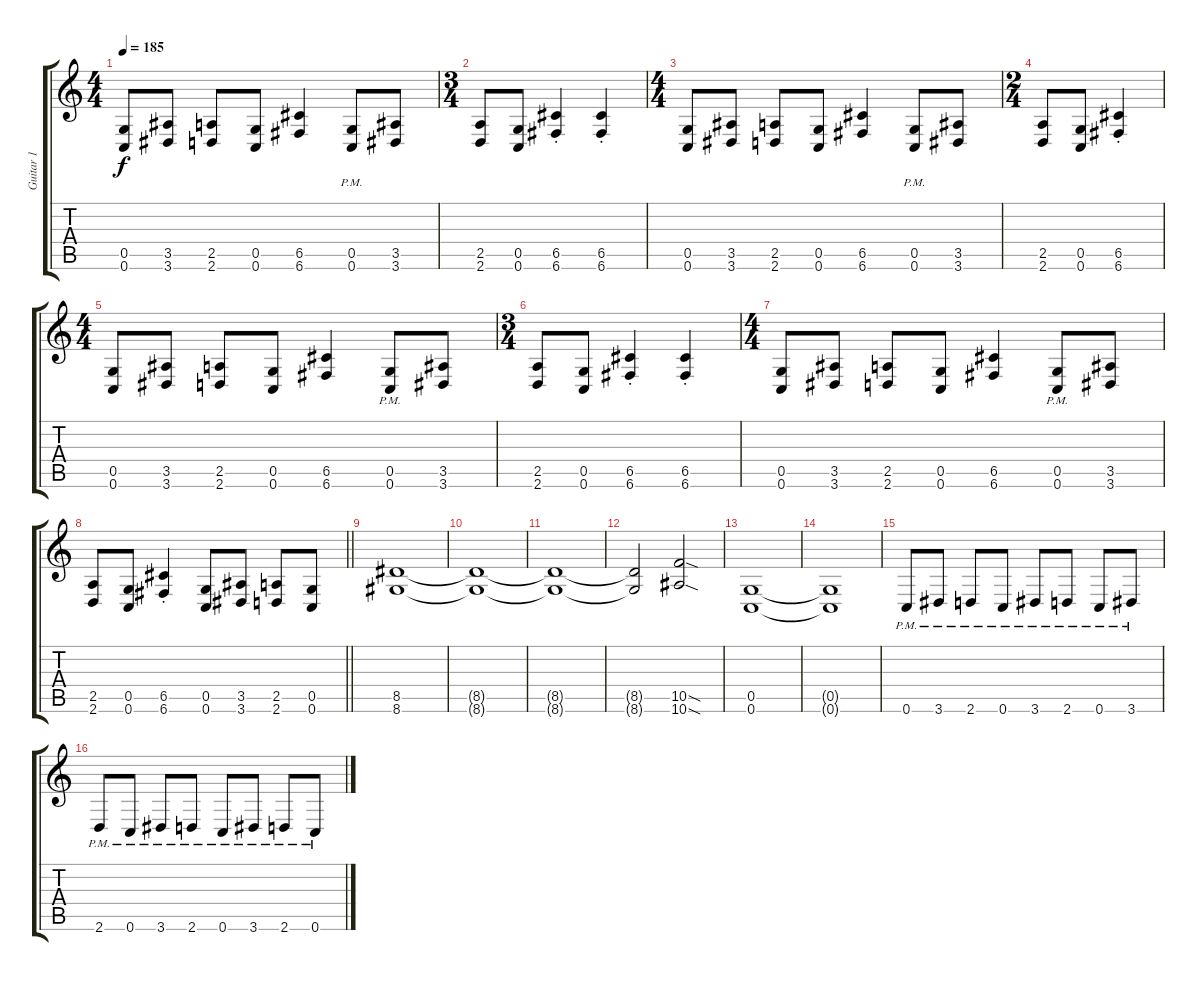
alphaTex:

\track ("Guitar 1" "Guitar 1") {instrument distortionguitar}
\staff {score tabs}
\tuning (D4 A3 F3 C3 G2 C2) {hide}
\ts (4 4)
\tempo 185
\clef g2
\ks c
(0.5 0.6).8{dy f} (3.5 3.6).8 (2.5 2.6).8 (0.5 0.6).8 (6.5 6.6).4 (0.5{pm} 0.6{pm}).8 (3.5 3.6).8 |
\ts (3 4)
(2.5 2.6).8 (0.5 0.6).8 (6.5{st} 6.6{st}).4 (6.5{st} 6.6{st}).4 |
\ts (4 4)
(0.5 0.6).8 (3.5 3.6).8 (2.5 2.6).8 (0.5 0.6).8 (6.5 6.6).4 (0.5{pm} 0.6{pm}).8 (3.5 3.6).8 |
\ts (2 4)
(2.5 2.6).8 (0.5 0.6).8 (6.5{st} 6.6{st}).4 |
\ts (4 4)
(0.5 0.6).8 (3.5 3.6).8 (2.5 2.6).8 (0.5 0.6).8 (6.5 6.6).4 (0.5{pm} 0.6{pm}).8 (3.5 3.6).8 |
\ts (3 4)
(2.5 2.6).8 (0.5 0.6).8 (6.5{st} 6.6{st}).4 (6.5{st} 6.6{st}).4 |
\ts (4 4)
(0.5 0.6).8 (3.5 3.6).8 (2.5 2.6).8 (0.5 0.6).8 (6.5 6.6).4 (0.5{pm} 0.6{pm}).8 (3.5 3.6).8 |
\barLineRight lightlight
(2.5 2.6).8 (0.5 0.6).8 (6.5{st} 6.6{st}).4 (0.5 0.6).8 (3.5 3.6).8 (2.5 2.6).8 (0.5 0.6).8 |
(8.5 8.6).1 |
(8.5{t} 8.6{t}).1 |
(8.5{t} 8.6{t}).1 |
(8.5{t} 8.6{t}).2 (10.5{sod} 10.6{sod}).2 |
(0.5 0.6).1 |
(0.5{t} 0.6{t}).1 |
0.6{pm}.8 3.6{pm}.8 2.6{pm}.8 0.6{pm}.8 3.6{pm}.8 2.6{pm}.8 0.6{pm}.8 3.6{pm}.8 |
2.6{pm}.8 0.6{pm}.8 3.6{pm}.8 2.6{pm}.8 0.6{pm}.8 3.6{pm}.8 2.6{pm}.8 0.6{pm}.8
